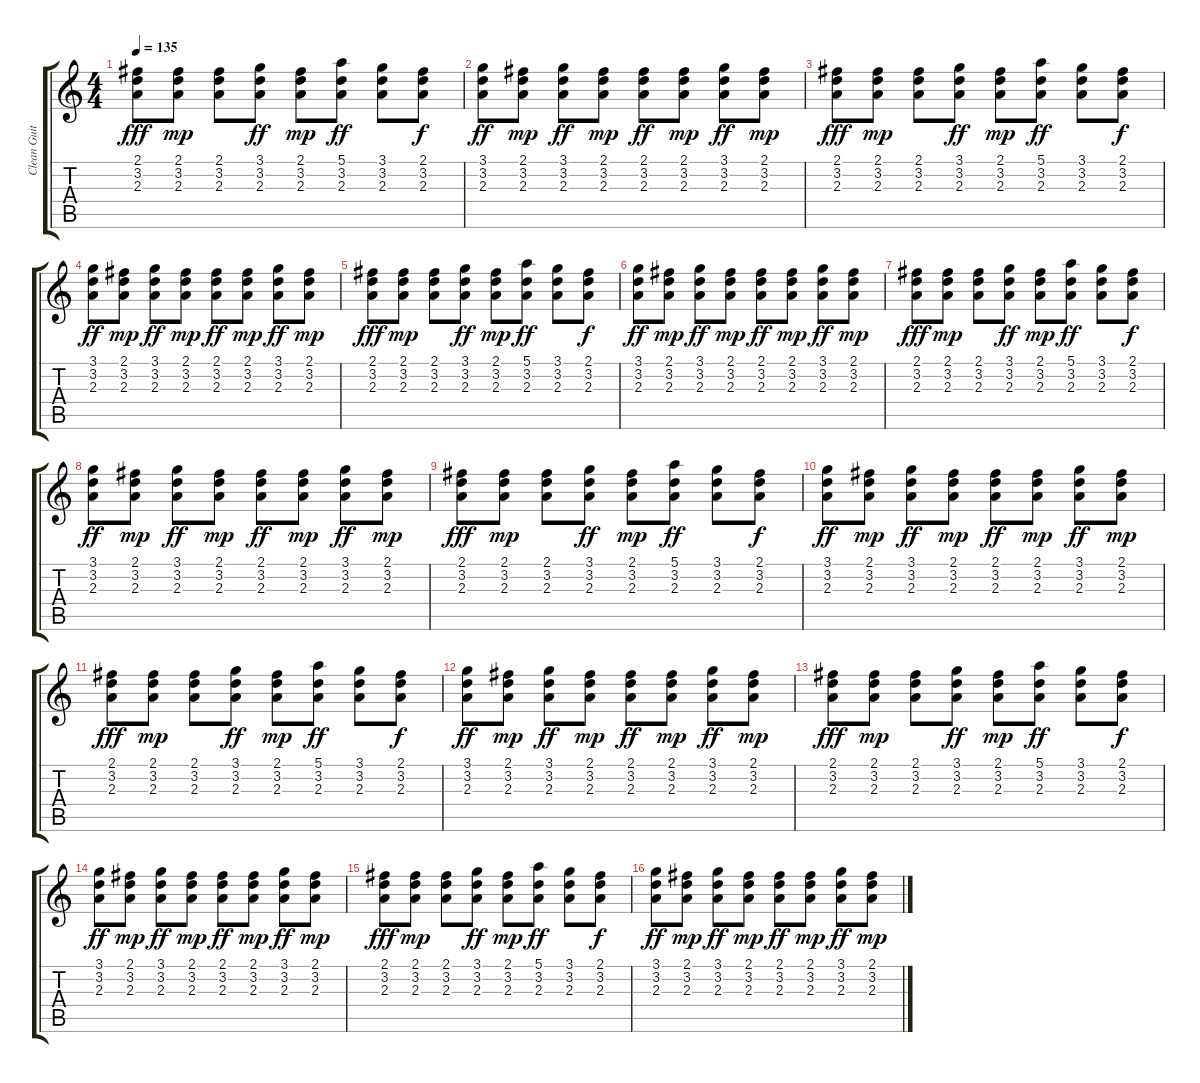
\track ("Clean Guitar " "Clean Guit") {instrument electricguitarclean}
\staff {score tabs}
\tuning (E4 B3 G3 D3 A2 E2) {hide}
\ts (4 4)
\tempo 135
\clef g2
\ks c
(2.1 3.2 2.3).8{dy fff} (2.1 3.2 2.3).8{dy mp} (2.1 3.2 2.3).8 (3.1 3.2 2.3).8{dy ff} (2.1 3.2 2.3).8{dy mp} (5.1 3.2 2.3).8{dy ff} (3.1 3.2 2.3).8 (2.1 3.2 2.3).8{dy f} |
(3.1 3.2 2.3).8{dy ff} (2.1 3.2 2.3).8{dy mp} (3.1 3.2 2.3).8{dy ff} (2.1 3.2 2.3).8{dy mp} (2.1 3.2 2.3).8{dy ff} (2.1 3.2 2.3).8{dy mp} (3.1 3.2 2.3).8{dy ff} (2.1 3.2 2.3).8{dy mp} |
(2.1 3.2 2.3).8{dy fff} (2.1 3.2 2.3).8{dy mp} (2.1 3.2 2.3).8 (3.1 3.2 2.3).8{dy ff} (2.1 3.2 2.3).8{dy mp} (5.1 3.2 2.3).8{dy ff} (3.1 3.2 2.3).8 (2.1 3.2 2.3).8{dy f} |
(3.1 3.2 2.3).8{dy ff} (2.1 3.2 2.3).8{dy mp} (3.1 3.2 2.3).8{dy ff} (2.1 3.2 2.3).8{dy mp} (2.1 3.2 2.3).8{dy ff} (2.1 3.2 2.3).8{dy mp} (3.1 3.2 2.3).8{dy ff} (2.1 3.2 2.3).8{dy mp} |
(2.1 3.2 2.3).8{dy fff} (2.1 3.2 2.3).8{dy mp} (2.1 3.2 2.3).8 (3.1 3.2 2.3).8{dy ff} (2.1 3.2 2.3).8{dy mp} (5.1 3.2 2.3).8{dy ff} (3.1 3.2 2.3).8 (2.1 3.2 2.3).8{dy f} |
(3.1 3.2 2.3).8{dy ff} (2.1 3.2 2.3).8{dy mp} (3.1 3.2 2.3).8{dy ff} (2.1 3.2 2.3).8{dy mp} (2.1 3.2 2.3).8{dy ff} (2.1 3.2 2.3).8{dy mp} (3.1 3.2 2.3).8{dy ff} (2.1 3.2 2.3).8{dy mp} |
(2.1 3.2 2.3).8{dy fff} (2.1 3.2 2.3).8{dy mp} (2.1 3.2 2.3).8 (3.1 3.2 2.3).8{dy ff} (2.1 3.2 2.3).8{dy mp} (5.1 3.2 2.3).8{dy ff} (3.1 3.2 2.3).8 (2.1 3.2 2.3).8{dy f} |
(3.1 3.2 2.3).8{dy ff} (2.1 3.2 2.3).8{dy mp} (3.1 3.2 2.3).8{dy ff} (2.1 3.2 2.3).8{dy mp} (2.1 3.2 2.3).8{dy ff} (2.1 3.2 2.3).8{dy mp} (3.1 3.2 2.3).8{dy ff} (2.1 3.2 2.3).8{dy mp} |
(2.1 3.2 2.3).8{dy fff} (2.1 3.2 2.3).8{dy mp} (2.1 3.2 2.3).8 (3.1 3.2 2.3).8{dy ff} (2.1 3.2 2.3).8{dy mp} (5.1 3.2 2.3).8{dy ff} (3.1 3.2 2.3).8 (2.1 3.2 2.3).8{dy f} |
(3.1 3.2 2.3).8{dy ff} (2.1 3.2 2.3).8{dy mp} (3.1 3.2 2.3).8{dy ff} (2.1 3.2 2.3).8{dy mp} (2.1 3.2 2.3).8{dy ff} (2.1 3.2 2.3).8{dy mp} (3.1 3.2 2.3).8{dy ff} (2.1 3.2 2.3).8{dy mp} |
(2.1 3.2 2.3).8{dy fff} (2.1 3.2 2.3).8{dy mp} (2.1 3.2 2.3).8 (3.1 3.2 2.3).8{dy ff} (2.1 3.2 2.3).8{dy mp} (5.1 3.2 2.3).8{dy ff} (3.1 3.2 2.3).8 (2.1 3.2 2.3).8{dy f} |
(3.1 3.2 2.3).8{dy ff} (2.1 3.2 2.3).8{dy mp} (3.1 3.2 2.3).8{dy ff} (2.1 3.2 2.3).8{dy mp} (2.1 3.2 2.3).8{dy ff} (2.1 3.2 2.3).8{dy mp} (3.1 3.2 2.3).8{dy ff} (2.1 3.2 2.3).8{dy mp} |
(2.1 3.2 2.3).8{dy fff} (2.1 3.2 2.3).8{dy mp} (2.1 3.2 2.3).8 (3.1 3.2 2.3).8{dy ff} (2.1 3.2 2.3).8{dy mp} (5.1 3.2 2.3).8{dy ff} (3.1 3.2 2.3).8 (2.1 3.2 2.3).8{dy f} |
(3.1 3.2 2.3).8{dy ff} (2.1 3.2 2.3).8{dy mp} (3.1 3.2 2.3).8{dy ff} (2.1 3.2 2.3).8{dy mp} (2.1 3.2 2.3).8{dy ff} (2.1 3.2 2.3).8{dy mp} (3.1 3.2 2.3).8{dy ff} (2.1 3.2 2.3).8{dy mp} |
(2.1 3.2 2.3).8{dy fff} (2.1 3.2 2.3).8{dy mp} (2.1 3.2 2.3).8 (3.1 3.2 2.3).8{dy ff} (2.1 3.2 2.3).8{dy mp} (5.1 3.2 2.3).8{dy ff} (3.1 3.2 2.3).8 (2.1 3.2 2.3).8{dy f} |
(3.1 3.2 2.3).8{dy ff} (2.1 3.2 2.3).8{dy mp} (3.1 3.2 2.3).8{dy ff} (2.1 3.2 2.3).8{dy mp} (2.1 3.2 2.3).8{dy ff} (2.1 3.2 2.3).8{dy mp} (3.1 3.2 2.3).8{dy ff} (2.1 3.2 2.3).8{dy mp}
